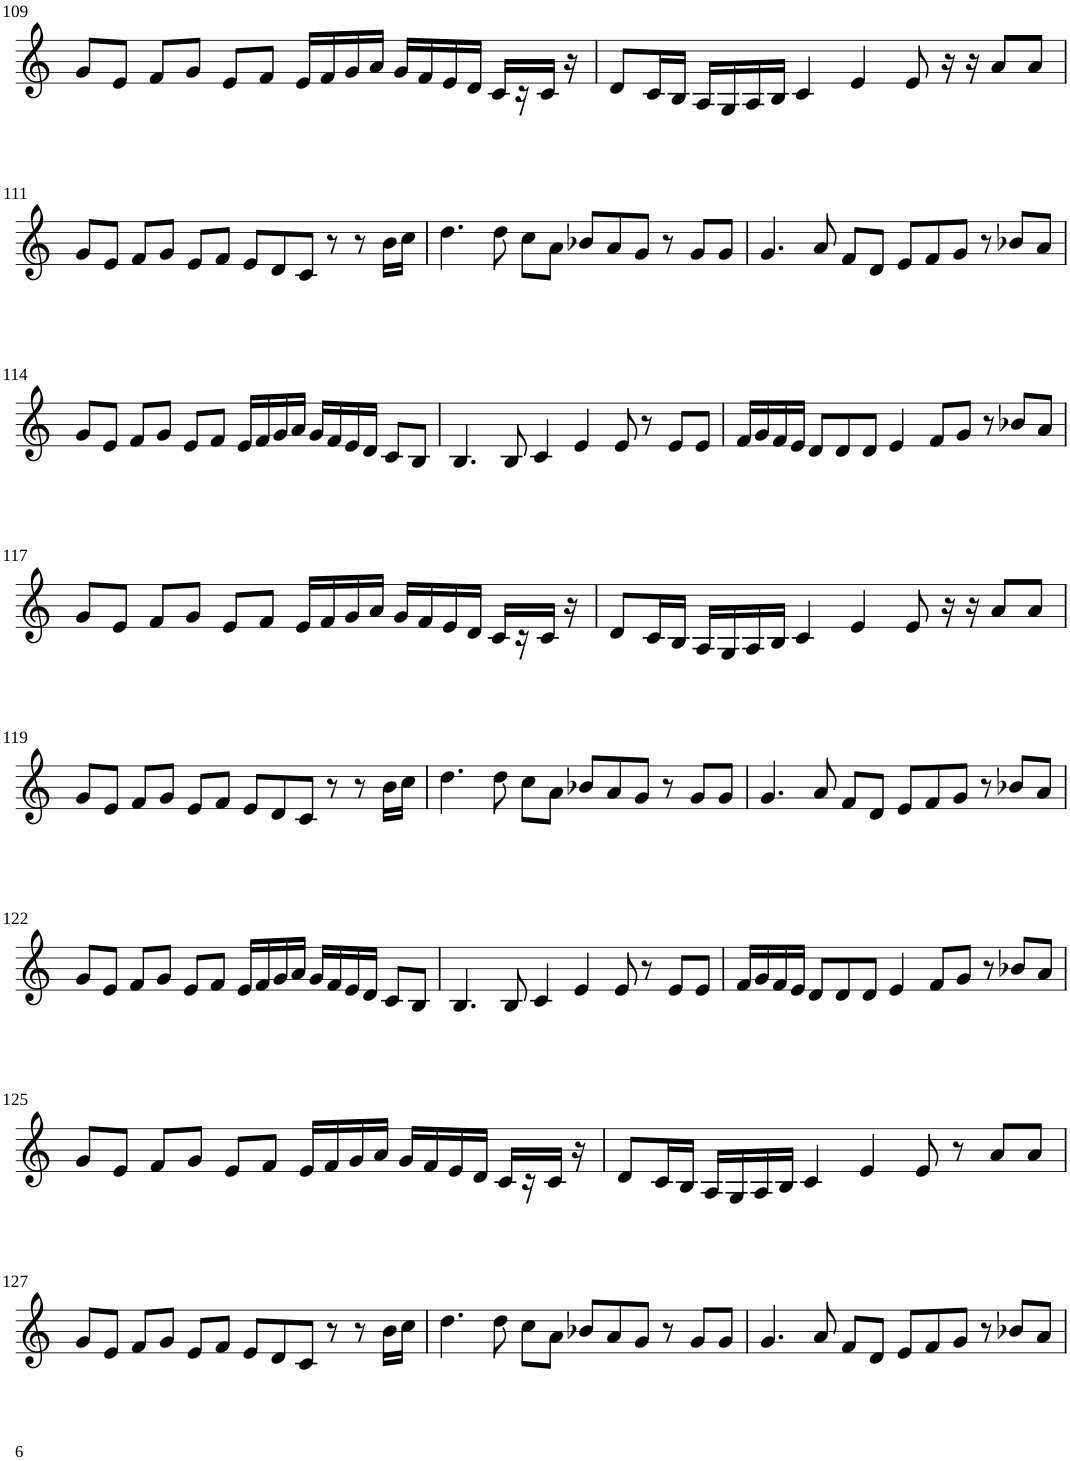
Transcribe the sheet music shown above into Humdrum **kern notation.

**kern
*part1
*staff1
*I"Violin
!!LO:PB:g=z
*clefG2
*k[]
*M6/4
=109
8g/L
8e/J
8f/L
8g/J
8e/L
8f/J
16e/LL
16f/
16g/
16a/JJ
16g/LL
16f/
16e/
16d/JJ
16c/LL
16r
16c/JJ
16r
=110
8d/L
16c/L
16B/JJ
16A/LL
16G/
16A/
16B/JJ
4c/
4e/
8e/
16r
16r
8a/L
8a/J
!!LO:LB:g=z
=111
8g/L
8e/J
8f/L
8g/J
8e/L
8f/J
8e/L
8d/
8c/J
8r
8r
16b\LL
16cc\JJ
=112
4.dd\
8dd\
8cc\L
8a\J
8b-X/L
8a/
8g/J
8r
8g/L
8g/J
=113
4.g/
8a/
8f/L
8d/J
8e/L
8f/
8g/J
8r
8b-X/L
8a/J
!!LO:LB:g=z
=114
8g/L
8e/J
8f/L
8g/J
8e/L
8f/J
16e/LL
16f/
16g/
16a/JJ
16g/LL
16f/
16e/
16d/JJ
8c/L
8B/J
=115
4.B/
8B/
4c/
4e/
8e/
8r
8e/L
8e/J
=116
16f/LL
16g/
16f/
16e/JJ
8d/L
8d/
8d/J
4e/
8f/L
8g/J
8r
8b-X/L
8a/J
!!LO:LB:g=z
=117
8g/L
8e/J
8f/L
8g/J
8e/L
8f/J
16e/LL
16f/
16g/
16a/JJ
16g/LL
16f/
16e/
16d/JJ
16c/LL
16r
16c/JJ
16r
=118
8d/L
16c/L
16B/JJ
16A/LL
16G/
16A/
16B/JJ
4c/
4e/
8e/
16r
16r
8a/L
8a/J
!!LO:LB:g=z
=119
8g/L
8e/J
8f/L
8g/J
8e/L
8f/J
8e/L
8d/
8c/J
8r
8r
16b\LL
16cc\JJ
=120
4.dd\
8dd\
8cc\L
8a\J
8b-X/L
8a/
8g/J
8r
8g/L
8g/J
=121
4.g/
8a/
8f/L
8d/J
8e/L
8f/
8g/J
8r
8b-X/L
8a/J
!!LO:LB:g=z
=122
8g/L
8e/J
8f/L
8g/J
8e/L
8f/J
16e/LL
16f/
16g/
16a/JJ
16g/LL
16f/
16e/
16d/JJ
8c/L
8B/J
=123
4.B/
8B/
4c/
4e/
8e/
8r
8e/L
8e/J
=124
16f/LL
16g/
16f/
16e/JJ
8d/L
8d/
8d/J
4e/
8f/L
8g/J
8r
8b-X/L
8a/J
!!LO:LB:g=z
=125
8g/L
8e/J
8f/L
8g/J
8e/L
8f/J
16e/LL
16f/
16g/
16a/JJ
16g/LL
16f/
16e/
16d/JJ
16c/LL
16r
16c/JJ
16r
=126
8d/L
16c/L
16B/JJ
16A/LL
16G/
16A/
16B/JJ
4c/
4e/
8e/
8r
8a/L
8a/J
!!LO:LB:g=z
=127
8g/L
8e/J
8f/L
8g/J
8e/L
8f/J
8e/L
8d/
8c/J
8r
8r
16b\LL
16cc\JJ
=128
4.dd\
8dd\
8cc\L
8a\J
8b-X/L
8a/
8g/J
8r
8g/L
8g/J
=129
4.g/
8a/
8f/L
8d/J
8e/L
8f/
8g/J
8r
8b-X/L
8a/J
=
*-
